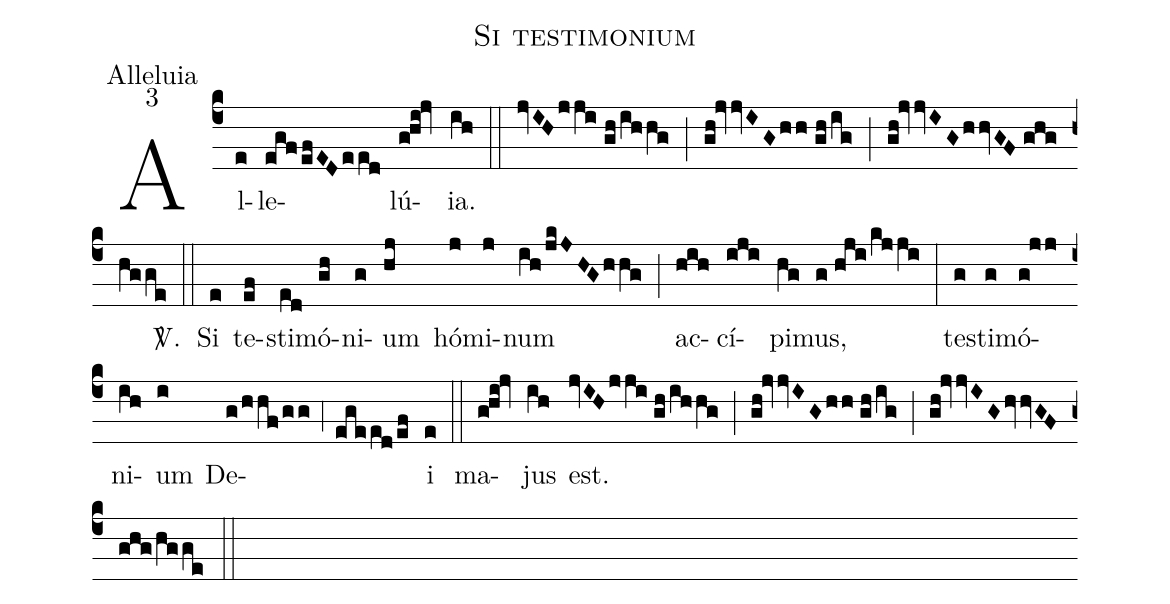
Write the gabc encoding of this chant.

name:Si testimonium;
office-part:Alleluia;
mode:3;
%%
(c4) Al(e)le(egf/efED/eed)lú(g!hi!jv)ia.(ih) (::) (jvIH/jji//gh/ihhg) (;) (gh!jvvIG/hh//gh/ig) (;) (gh!jvvIG/hhvGF//ghg/hgge) <sp>V/</sp>.(::) Si(e) te(ef)sti(ed)mó(gh)ni(g)um(hj) hó(j)mi(j)num(ih/jkJHG/hhg) (;) ac(hih)cí(iji)pi(hg)mus,(g//hji/kjji) (:) te(g)sti(g)mó(g!jj)ni(ih)um(i) De(g/hhf/gg;4egeed/ef)i(e) (::) ma(g!hi!jv)jus(ih) est.(jvIH/jji//gh/ihhg) (;) (gh!jvvIG/hh//gh/ig) (;) (gh!jvvIG/hvvGF//ghg/hgge) (::)
